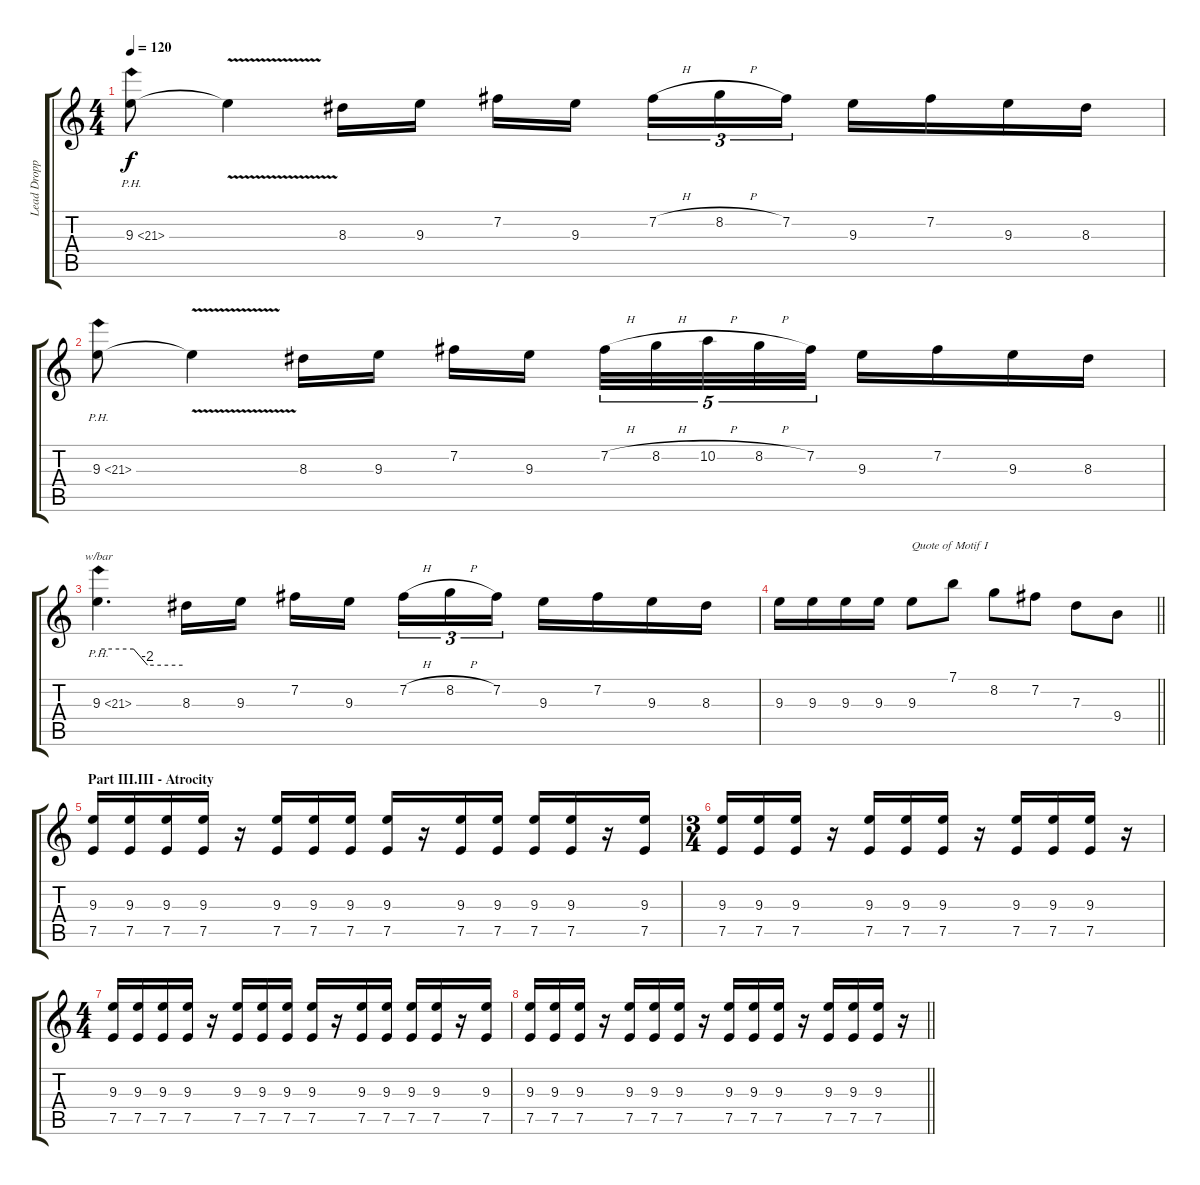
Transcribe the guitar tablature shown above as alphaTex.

\track ("Lead Dropped D " "Lead Dropp") {instrument distortionguitar}
\staff {score tabs}
\tuning (E4 B3 G3 D3 A2 D2) {hide}
\ts (4 4)
\tempo 120
\clef g2
\ks c
9.3{ph 12}.8{dy f} 9.3{v t}.4 8.3.16 9.3.16 7.2.16 9.3.16{beam splitsecondary} 7.2{h}.16{tu (3 2)} 8.2{h}.16{tu (3 2)} 7.2.16{tu (3 2)} 9.3.16 7.2.16 9.3.16 8.3.16 |
9.3{ph 12}.8 9.3{v t}.4 8.3.16 9.3.16 7.2.16 9.3.16{beam splitsecondary} 7.2{h}.32{tu (5 4)} 8.2{h}.32{tu (5 4)} 10.2{h}.32{tu (5 4)} 8.2{h}.32{tu (5 4)} 7.2.32{tu (5 4)} 9.3.16 7.2.16 9.3.16 8.3.16 |
9.3{ph 12}.4{d tbe (custom default 0 0 25 0 35 -8 60 -8)} 8.3.16 9.3.16 7.2.16 9.3.16{beam splitsecondary} 7.2{h}.16{tu (3 2)} 8.2{h}.16{tu (3 2)} 7.2.16{tu (3 2)} 9.3.16 7.2.16 9.3.16 8.3.16 |
\barLineRight lightlight
9.3.16 9.3.16 9.3.16 9.3.16 9.3.8{txt "Quote of Motif I"} 7.1.8 8.2.8 7.2.8 7.3.8 9.4.8 |
\section ("" "Part III.III - Atrocity")
(9.3 7.5).16 (9.3 7.5).16 (9.3 7.5).16 (9.3 7.5).16 r.16 (9.3 7.5).16 (9.3 7.5).16 (9.3 7.5).16 (9.3 7.5).16 r.16 (9.3 7.5).16 (9.3 7.5).16 (9.3 7.5).16 (9.3 7.5).16 r.16 (9.3 7.5).16 |
\ts (3 4)
(9.3 7.5).16 (9.3 7.5).16 (9.3 7.5).16 r.16 (9.3 7.5).16 (9.3 7.5).16 (9.3 7.5).16 r.16 (9.3 7.5).16 (9.3 7.5).16 (9.3 7.5).16 r.16 |
\ts (4 4)
(9.3 7.5).16 (9.3 7.5).16 (9.3 7.5).16 (9.3 7.5).16 r.16 (9.3 7.5).16 (9.3 7.5).16 (9.3 7.5).16 (9.3 7.5).16 r.16 (9.3 7.5).16 (9.3 7.5).16 (9.3 7.5).16 (9.3 7.5).16 r.16 (9.3 7.5).16 |
\barLineRight lightlight
(9.3 7.5).16 (9.3 7.5).16 (9.3 7.5).16 r.16 (9.3 7.5).16 (9.3 7.5).16 (9.3 7.5).16 r.16 (9.3 7.5).16 (9.3 7.5).16 (9.3 7.5).16 r.16 (9.3 7.5).16 (9.3 7.5).16 (9.3 7.5).16 r.16
